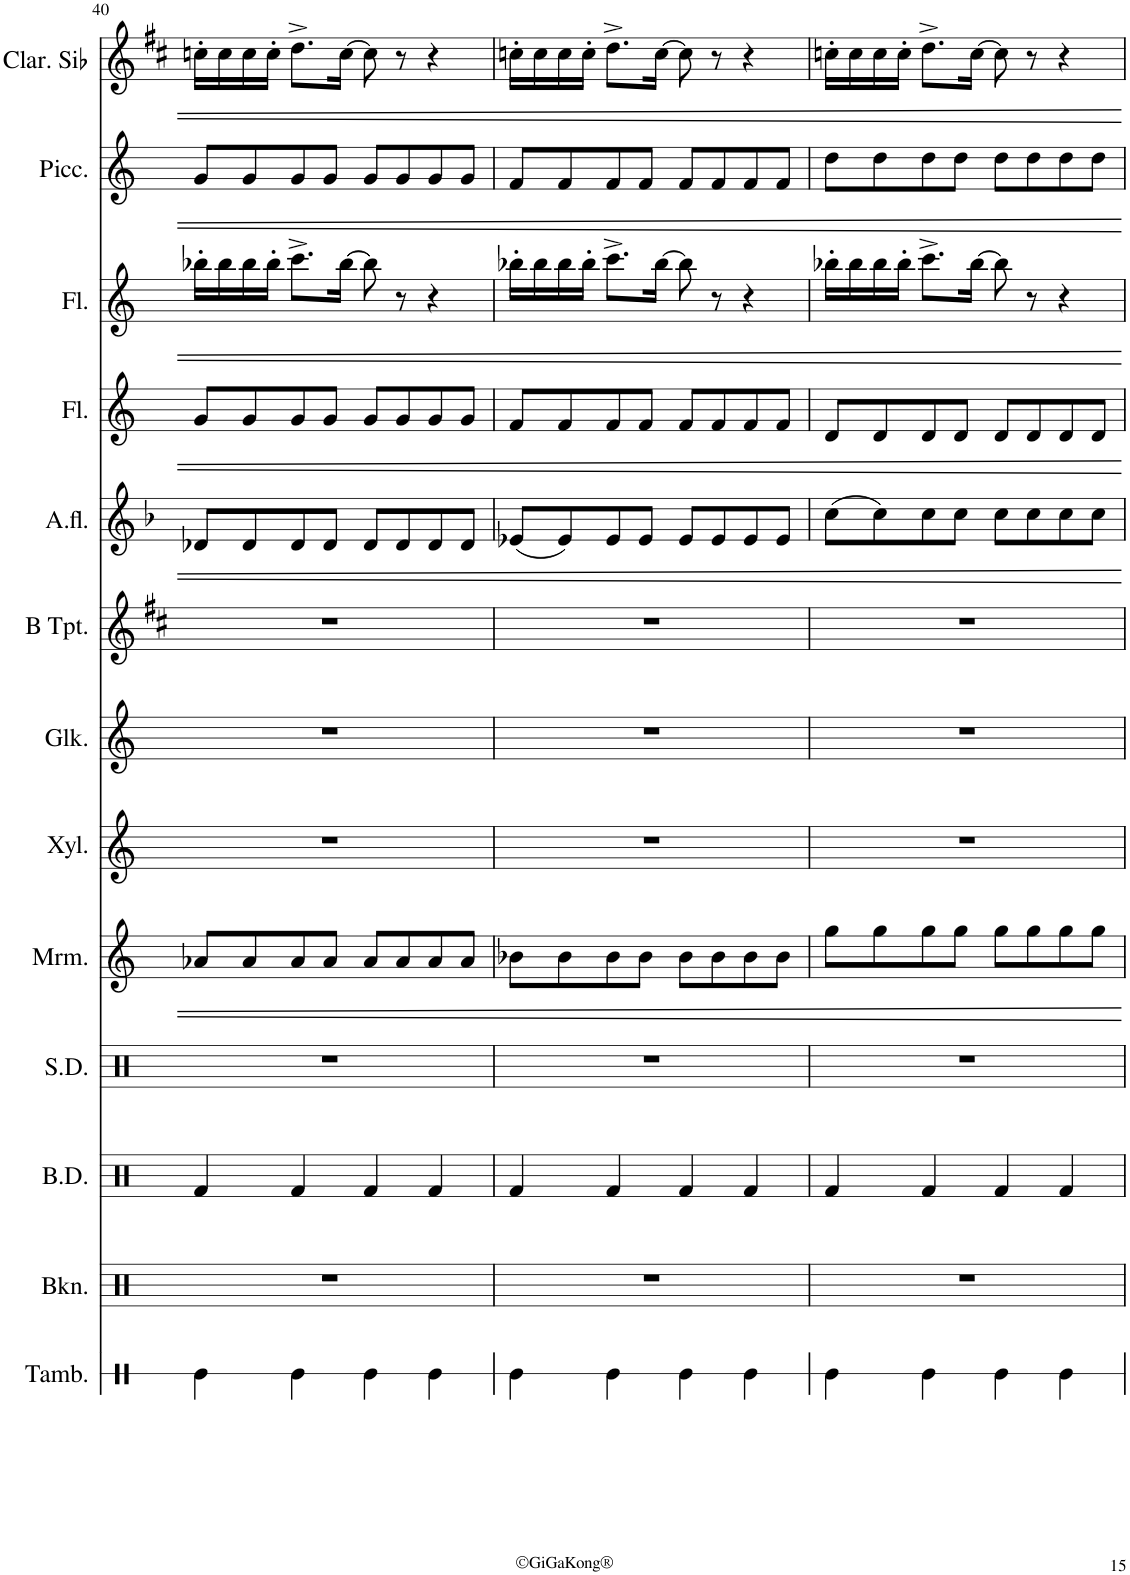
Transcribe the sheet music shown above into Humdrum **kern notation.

**kern	**kern	**kern	**kern	**kern	**kern	**kern	**kern	**kern	**kern	**kern	**kern	**kern
*part13	*part12	*part11	*part10	*part9	*part8	*part7	*part6	*part5	*part4	*part3	*part2	*part1
*staff13	*staff12	*staff11	*staff10	*staff9	*staff8	*staff7	*staff6	*staff5	*staff4	*staff3	*staff2	*staff1
*I"Tamburin	*I"Becken	*I"Bass Drums	*I"Snare Drum	*I"Marimba	*I"Xylophon	*I"Glockenspiel	*I"B Trompete	*I"Altflöte	*I"Flöte 2	*I"Flöte 1	*I"Piccoloflöte	*I"Clarinette en Sib
*I'Tamb.	*I'Bkn.	*I'B.D.	*I'S.D.	*I'Mrm.	*I'Xyl.	*I'Glk.	*I'B Tpt.	*I'A.fl.	*I'Fl.	*I'Fl.	*I'Picc.	*I'Clar. Sib
!!LO:PB:g=z
*clefX	*clefX	*clefX	*clefX	*clefG2	*clefG2	*clefG2	*clefG2	*clefG2	*clefG2	*clefG2	*clefG2	*clefG2
*	*	*	*	*	*Trd-7c-12	*Trd-14c-24	*Trd1c2	*Trd3c5	*	*	*Trd-7c-12	*Trd1c2
*k[]	*k[]	*k[]	*k[]	*k[]	*k[]	*k[]	*k[f#c#]	*k[b-]	*k[]	*k[]	*k[]	*k[f#c#]
*M4/4	*M4/4	*M4/4	*M4/4	*M4/4	*M4/4	*M4/4	*M4/4	*M4/4	*M4/4	*M4/4	*M4/4	*M4/4
=40	=40	=40	=40	=40	=40	=40	=40	=40	=40	=40	=40	=40
4Re\	1r	4Rf/	1r	8a-X/L	1r	1r	1r	8d-X/L	8g/L	16bb-X'\LL	8g/L	16ccn'\LL
.	.	.	.	.	.	.	.	.	.	16bb-\	.	16cc\
.	.	.	.	8a-/	.	.	.	8d-/	8g/	16bb-\	8g/	16cc\
.	.	.	.	.	.	.	.	.	.	16bb-'\JJ	.	16cc'\JJ
4Re\	.	4Rf/	.	8a-/	.	.	.	8d-/	8g/	8.ccc^\L	8g/	8.dd^\L
.	.	.	.	8a-/J	.	.	.	8d-/J	8g/J	.	8g/J	.
.	.	.	.	.	.	.	.	.	.	[16bb-\Jk	.	[16cc\Jk
4Re\	.	4Rf/	.	8a-/L	.	.	.	8d-/L	8g/L	8bb-\]	8g/L	8cc\]
.	.	.	.	8a-/	.	.	.	8d-/	8g/	8r	8g/	8r
4Re\	.	4Rf/	.	8a-/	.	.	.	8d-/	8g/	4r	8g/	4r
.	.	.	.	8a-/J	.	.	.	8d-/J	8g/J	.	8g/J	.
=41	=41	=41	=41	=41	=41	=41	=41	=41	=41	=41	=41	=41
4Re\	1r	4Rf/	1r	8b-X\L	1r	1r	1r	(8e-X/L	8f/L	16bb-X'\LL	8f/L	16ccn'\LL
.	.	.	.	.	.	.	.	.	.	16bb-\	.	16cc\
.	.	.	.	8b-\	.	.	.	8e-/)	8f/	16bb-\	8f/	16cc\
.	.	.	.	.	.	.	.	.	.	16bb-'\JJ	.	16cc'\JJ
4Re\	.	4Rf/	.	8b-\	.	.	.	8e-/	8f/	8.ccc^\L	8f/	8.dd^\L
.	.	.	.	8b-\J	.	.	.	8e-/J	8f/J	.	8f/J	.
.	.	.	.	.	.	.	.	.	.	[16bb-\Jk	.	[16cc\Jk
4Re\	.	4Rf/	.	8b-\L	.	.	.	8e-/L	8f/L	8bb-\]	8f/L	8cc\]
.	.	.	.	8b-\	.	.	.	8e-/	8f/	8r	8f/	8r
4Re\	.	4Rf/	.	8b-\	.	.	.	8e-/	8f/	4r	8f/	4r
.	.	.	.	8b-\J	.	.	.	8e-/J	8f/J	.	8f/J	.
=42	=42	=42	=42	=42	=42	=42	=42	=42	=42	=42	=42	=42
4Re\	1r	4Rf/	1r	8gg\L	1r	1r	1r	(8cc\L	8d/L	16bb-X'\LL	8dd\L	16ccn'\LL
.	.	.	.	.	.	.	.	.	.	16bb-\	.	16cc\
.	.	.	.	8gg\	.	.	.	8cc\)	8d/	16bb-\	8dd\	16cc\
.	.	.	.	.	.	.	.	.	.	16bb-'\JJ	.	16cc'\JJ
4Re\	.	4Rf/	.	8gg\	.	.	.	8cc\	8d/	8.ccc^\L	8dd\	8.dd^\L
.	.	.	.	8gg\J	.	.	.	8cc\J	8d/J	.	8dd\J	.
.	.	.	.	.	.	.	.	.	.	[16bb-\Jk	.	[16cc\Jk
4Re\	.	4Rf/	.	8gg\L	.	.	.	8cc\L	8d/L	8bb-\]	8dd\L	8cc\]
.	.	.	.	8gg\	.	.	.	8cc\	8d/	8r	8dd\	8r
4Re\	.	4Rf/	.	8gg\	.	.	.	8cc\	8d/	4r	8dd\	4r
.	.	.	.	8gg\J	.	.	.	8cc\J	8d/J	.	8dd\J	.
=	=	=	=	=	=	=	=	=	=	=	=	=
*-	*-	*-	*-	*-	*-	*-	*-	*-	*-	*-	*-	*-
